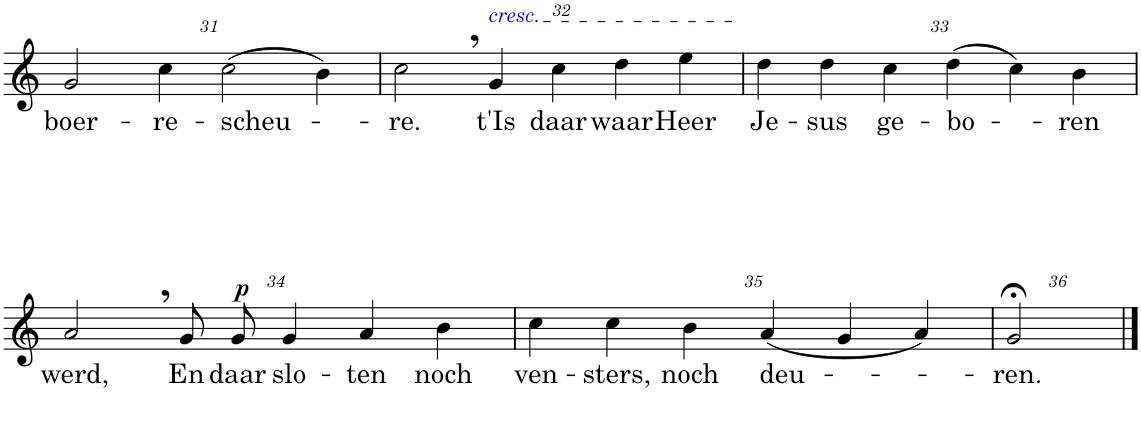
**kern	**text	**dynam
*part1	*part1	*part1
*staff1	*staff1	*staff1
*I"Stem	*	*
!!LO:PB:g=z
*clefG2	*	*
*k[]	*	*
*M6/4	*	*
=31	=31	=31
!	!LO:LY:b	!
2g/	boer-	.
!	!LO:LY:b	!
4cc\	-re-	.
!	!LO:LY:b	!
(2cc\	-scheu-	.
4b\)	.	.
=32	=32	=32
!	!LO:LY:b	!
2cc,\	-re.	.
!LO:TX:a:i:color=#0000FF:t=cresc.	!	!
!	!LO:LY:b	!
4g/	t'Is	.
!	!LO:LY:b	!
4cc\	daar	.
!	!LO:LY:b	!
4dd\	waar	.
!	!LO:LY:b	!
4ee\	Heer	.
=33	=33	=33
!	!LO:LY:b	!
4dd\	Je-	.
!	!LO:LY:b	!
4dd\	-sus	.
!	!LO:LY:b	!
4cc\	ge-	.
!	!LO:LY:b	!
(4dd\	-bo-	.
4cc\)	.	.
!	!LO:LY:b	!
4b\	-ren	.
!!LO:LB:g=z
=34	=34	=34
!	!LO:LY:b	!
2a,/	werd,	.
!	!LO:LY:b	!
8g/L	En	.
!	!LO:LY:b	!LO:DY:a
8g/J	daar	p
!	!LO:LY:b	!
4g/	slo-	.
!	!LO:LY:b	!
4a/	-ten	.
!	!LO:LY:b	!
4b\	noch	.
=35	=35	=35
!	!LO:LY:b	!
4cc\	ven-	.
!	!LO:LY:b	!
4cc\	-sters,	.
!	!LO:LY:b	!
4b\	noch	.
!	!LO:LY:b	!
(4a/	deu-	.
4g/	.	.
4a/)	.	.
=36	=36	=36
!	!LO:LY:b	!
2g;</	-ren.	.
==	==	==
*-	*-	*-
